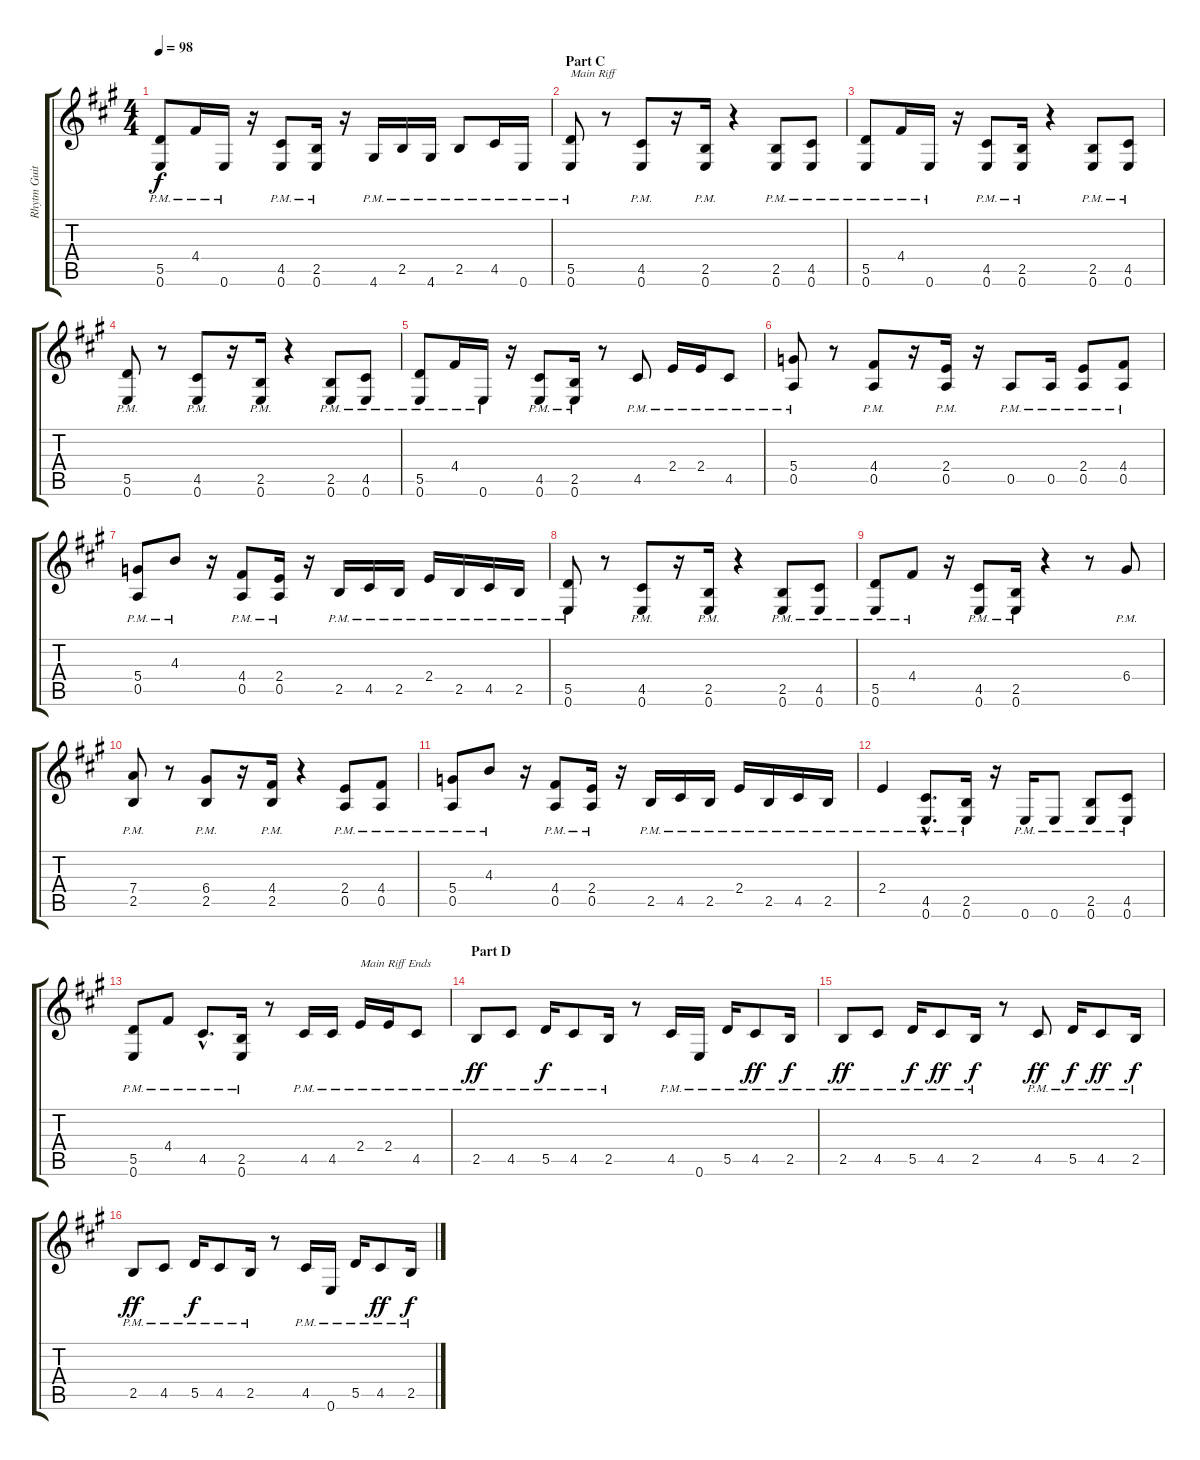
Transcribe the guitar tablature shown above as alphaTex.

\track ("Rhytm Guitar" "Rhytm Guit") {instrument overdrivenguitar}
\staff {score tabs}
\tuning (E4 B3 G3 D3 A2 E2) {hide}
\ts (4 4)
\tempo 98
\clef g2
\ks a
(5.5{pm} 0.6{pm}).8{dy f} 4.4{pm}.16 0.6{pm}.16 r.16 (4.5{pm} 0.6{pm}).8 (2.5{pm} 0.6{pm}).16 r.16 4.6{pm}.16 2.5{pm}.16 4.6{pm}.16 2.5{pm}.8 4.5{pm}.16 0.6{pm}.16 |
\section ("" "Part C")
(5.5{pm} 0.6{pm}).8{txt "Main Riff"} r.8 (4.5{pm} 0.6{pm}).8 r.16 (2.5{pm} 0.6{pm}).16 r.4 (2.5{pm} 0.6{pm}).8 (4.5{pm} 0.6{pm}).8 |
(5.5{pm} 0.6{pm}).8 4.4{pm}.16 0.6{pm}.16 r.16 (4.5{pm} 0.6{pm}).8 (2.5{pm} 0.6{pm}).16 r.4 (2.5{pm} 0.6{pm}).8 (4.5{pm} 0.6{pm}).8 |
(5.5{pm} 0.6{pm}).8 r.8 (4.5{pm} 0.6{pm}).8 r.16 (2.5{pm} 0.6{pm}).16 r.4 (2.5{pm} 0.6{pm}).8 (4.5{pm} 0.6{pm}).8 |
(5.5{pm} 0.6{pm}).8 4.4{pm}.16 0.6{pm}.16 r.16 (4.5{pm} 0.6{pm}).8 (2.5{pm} 0.6{pm}).16 r.8 4.5{pm}.8 2.4{pm}.16 2.4{pm}.16 4.5{pm}.8 |
(5.4{pm} 0.5{pm}).8 r.8 (4.4{pm} 0.5{pm}).8 r.16 (2.4{pm} 0.5{pm}).16 r.16 0.5{pm}.8 0.5{pm}.16 (2.4{pm} 0.5{pm}).8 (4.4{pm} 0.5{pm}).8 |
(5.4{pm} 0.5{pm}).8 4.3{pm}.8 r.16 (4.4{pm} 0.5{pm}).8 (2.4{pm} 0.5{pm}).16 r.16 2.5{pm}.16 4.5{pm}.16 2.5{pm}.16 2.4{pm}.16 2.5{pm}.16 4.5{pm}.16 2.5{pm}.16 |
(5.5{pm} 0.6{pm}).8 r.8 (4.5{pm} 0.6{pm}).8 r.16 (2.5{pm} 0.6{pm}).16 r.4 (2.5{pm} 0.6{pm}).8 (4.5{pm} 0.6{pm}).8 |
(5.5{pm} 0.6{pm}).8 4.4{pm}.8 r.16 (4.5{pm} 0.6{pm}).8 (2.5{pm} 0.6{pm}).16 r.4 r.8 6.4{pm}.8 |
(7.4{pm} 2.5{pm}).8 r.8 (6.4{pm} 2.5{pm}).8 r.16 (4.4{pm} 2.5{pm}).16 r.4 (2.4{pm} 0.5{pm}).8 (4.4{pm} 0.5{pm}).8 |
(5.4{pm} 0.5{pm}).8 4.3{pm}.8 r.16 (4.4{pm} 0.5{pm}).8 (2.4{pm} 0.5{pm}).16 r.16 2.5{pm}.16 4.5{pm}.16 2.5{pm}.16 2.4{pm}.16 2.5{pm}.16 4.5{pm}.16 2.5{pm}.16 |
2.4{pm}.4 (4.5{hac pm} 0.6{hac pm}).8{d} (2.5{pm} 0.6{pm}).16 r.16 0.6{pm}.16 0.6{pm}.8 (2.5{pm} 0.6{pm}).8 (4.5{pm} 0.6{pm}).8 |
(5.5{pm} 0.6{pm}).8 4.4{pm}.8 4.5{hac pm}.8{d} (2.5{pm} 0.6{pm}).16 r.8 4.5{pm}.16 4.5{pm}.16 2.4{pm}.16{txt "Main Riff Ends"} 2.4{pm}.16 4.5{pm}.8 |
\section ("" "Part D")
2.5{pm}.8{dy ff} 4.5{pm}.8 5.5{pm}.16{dy f} 4.5{pm}.8 2.5{pm}.16 r.8 4.5{pm}.16 0.6{pm}.16 5.5{pm}.16 4.5{pm}.8{dy ff} 2.5{pm}.16{dy f} |
2.5{pm}.8{dy ff} 4.5{pm}.8 5.5{pm}.16{dy f} 4.5{pm}.8{dy ff} 2.5{pm}.16{dy f} r.8 4.5{pm}.8{dy ff} 5.5{pm}.16{dy f} 4.5{pm}.8{dy ff} 2.5{pm}.16{dy f} |
2.5{pm}.8{dy ff} 4.5{pm}.8 5.5{pm}.16{dy f} 4.5{pm}.8 2.5{pm}.16 r.8 4.5{pm}.16 0.6{pm}.16 5.5{pm}.16 4.5{pm}.8{dy ff} 2.5{pm}.16{dy f}
